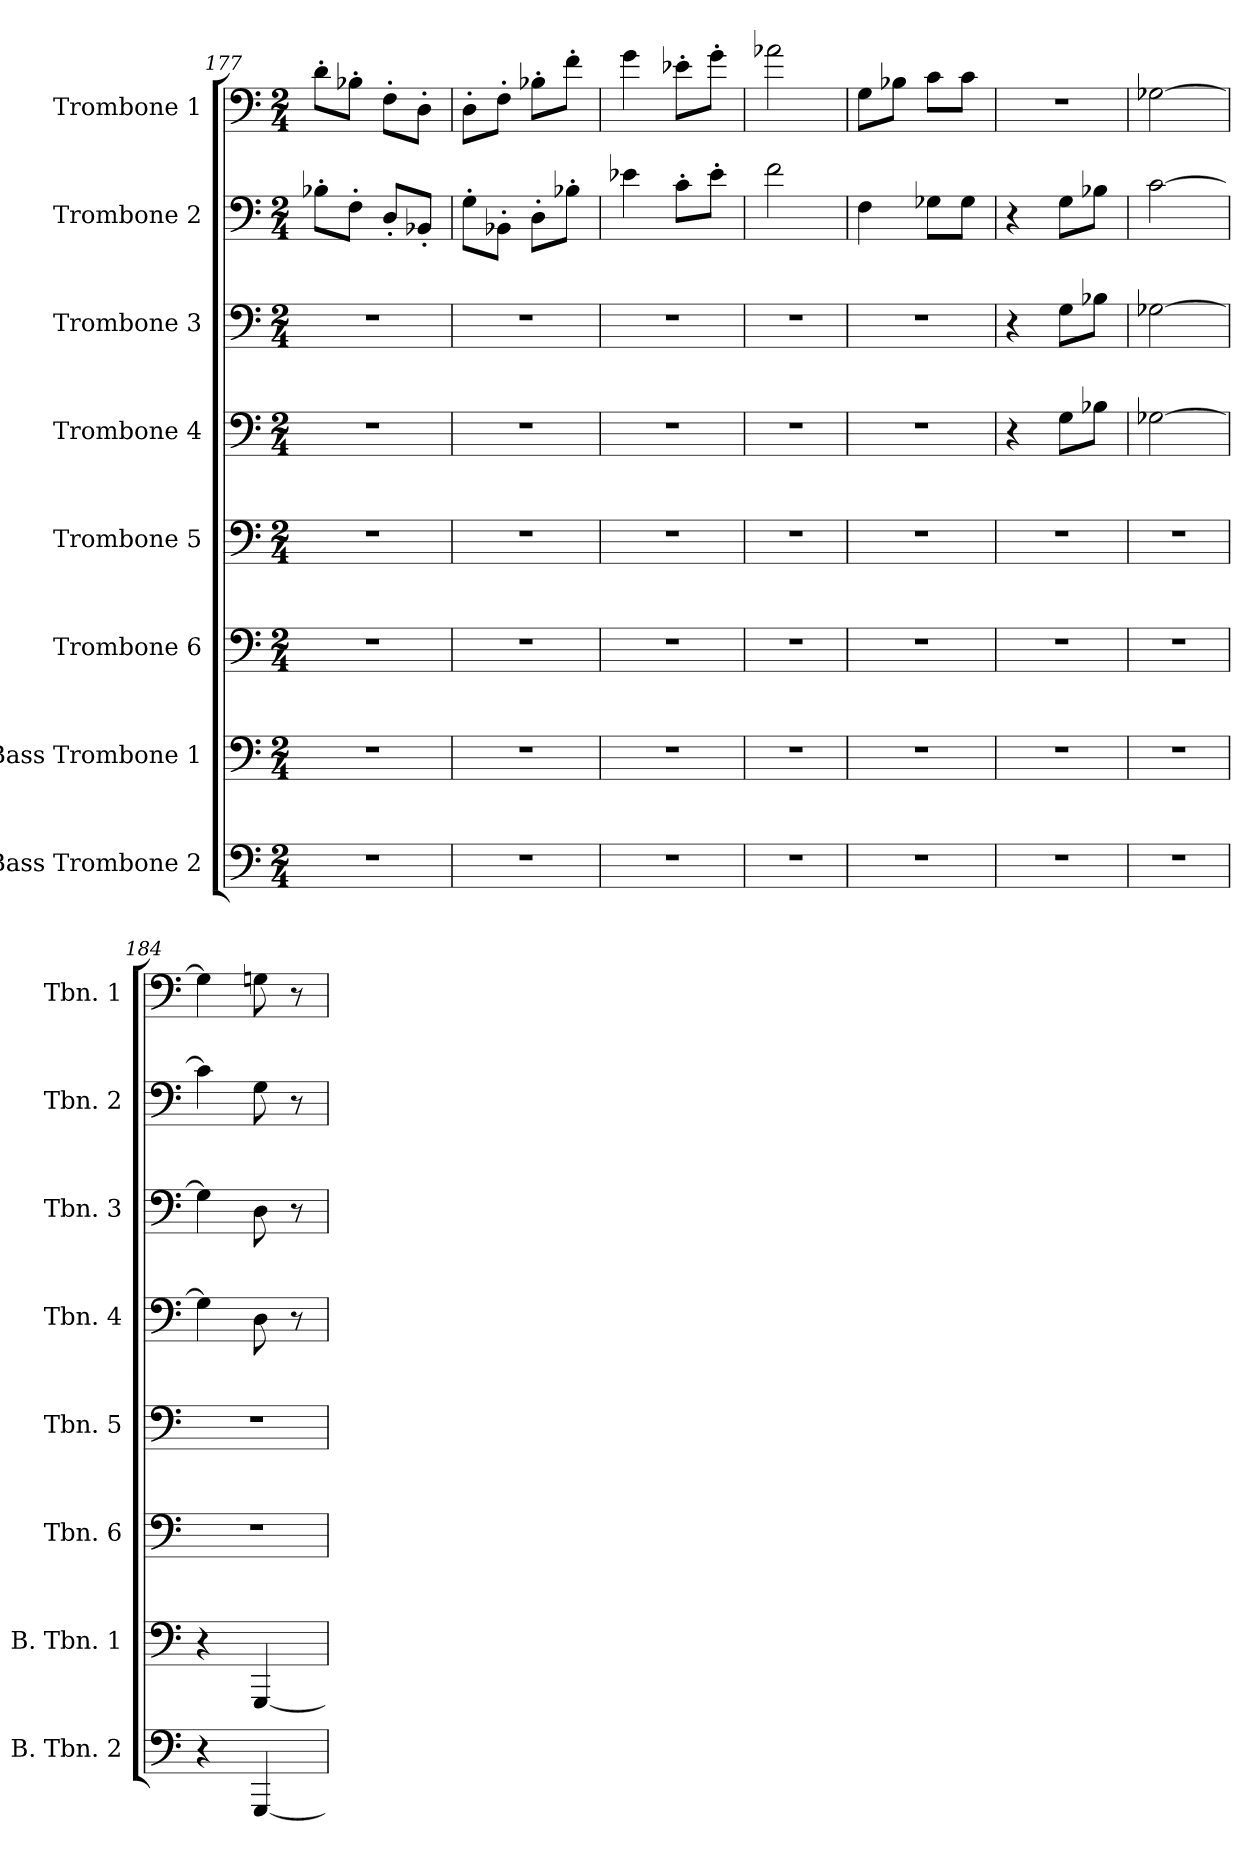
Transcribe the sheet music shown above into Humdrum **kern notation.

**kern	**kern	**kern	**kern	**kern	**kern	**kern	**kern
*part8	*part7	*part6	*part5	*part4	*part3	*part2	*part1
*staff8	*staff7	*staff6	*staff5	*staff4	*staff3	*staff2	*staff1
*I"Bass Trombone 2	*I"Bass Trombone 1	*I"Trombone 6	*I"Trombone 5	*I"Trombone 4	*I"Trombone 3	*I"Trombone 2	*I"Trombone 1
*I'B. Tbn. 2	*I'B. Tbn. 1	*I'Tbn. 6	*I'Tbn. 5	*I'Tbn. 4	*I'Tbn. 3	*I'Tbn. 2	*I'Tbn. 1
*clefF4	*clefF4	*clefF4	*clefF4	*clefF4	*clefF4	*clefF4	*clefF4
*k[]	*k[]	*k[]	*k[]	*k[]	*k[]	*k[]	*k[]
*M2/4	*M2/4	*M2/4	*M2/4	*M2/4	*M2/4	*M2/4	*M2/4
=177	=177	=177	=177	=177	=177	=177	=177
2r	2r	2r	2r	2r	2r	8B-X'\L	8d'\L
.	.	.	.	.	.	8F'\J	8B-X'\J
.	.	.	.	.	.	8D'/L	8F'\L
.	.	.	.	.	.	8BB-X'/J	8D'\J
=178	=178	=178	=178	=178	=178	=178	=178
2r	2r	2r	2r	2r	2r	8G'\L	8D'\L
.	.	.	.	.	.	8BB-X'\J	8F'\J
.	.	.	.	.	.	8D'\L	8B-X'\L
.	.	.	.	.	.	8B-X'\J	8f'\J
=179	=179	=179	=179	=179	=179	=179	=179
2r	2r	2r	2r	2r	2r	4e-X\	4g\
.	.	.	.	.	.	8c'\L	8e-X'\L
.	.	.	.	.	.	8e-'\J	8g'\J
=180	=180	=180	=180	=180	=180	=180	=180
2r	2r	2r	2r	2r	2r	2f\	2a-X\
=181	=181	=181	=181	=181	=181	=181	=181
2r	2r	2r	2r	2r	2r	4F\	8G\L
.	.	.	.	.	.	.	8B-X\J
.	.	.	.	.	.	8G-X\L	8c\L
.	.	.	.	.	.	8G-\J	8c\J
=182	=182	=182	=182	=182	=182	=182	=182
2r	2r	2r	2r	4r	4r	4r	2r
.	.	.	.	8G\L	8G\L	8G\L	.
.	.	.	.	8B-X\J	8B-X\J	8B-X\J	.
=183	=183	=183	=183	=183	=183	=183	=183
2r	2r	2r	2r	[2G-X\	[2G-X\	[2c\	[2G-X\
!!LO:PB:g=z
=184	=184	=184	=184	=184	=184	=184	=184
4r	4r	2r	2r	4G-\]	4G-\]	4c\]	4G-\]
[4GGG/	[4GGG/	.	.	8D\	8D\	8G\	8Gn\
.	.	.	.	8r	8r	8r	8r
=	=	=	=	=	=	=	=
*-	*-	*-	*-	*-	*-	*-	*-
